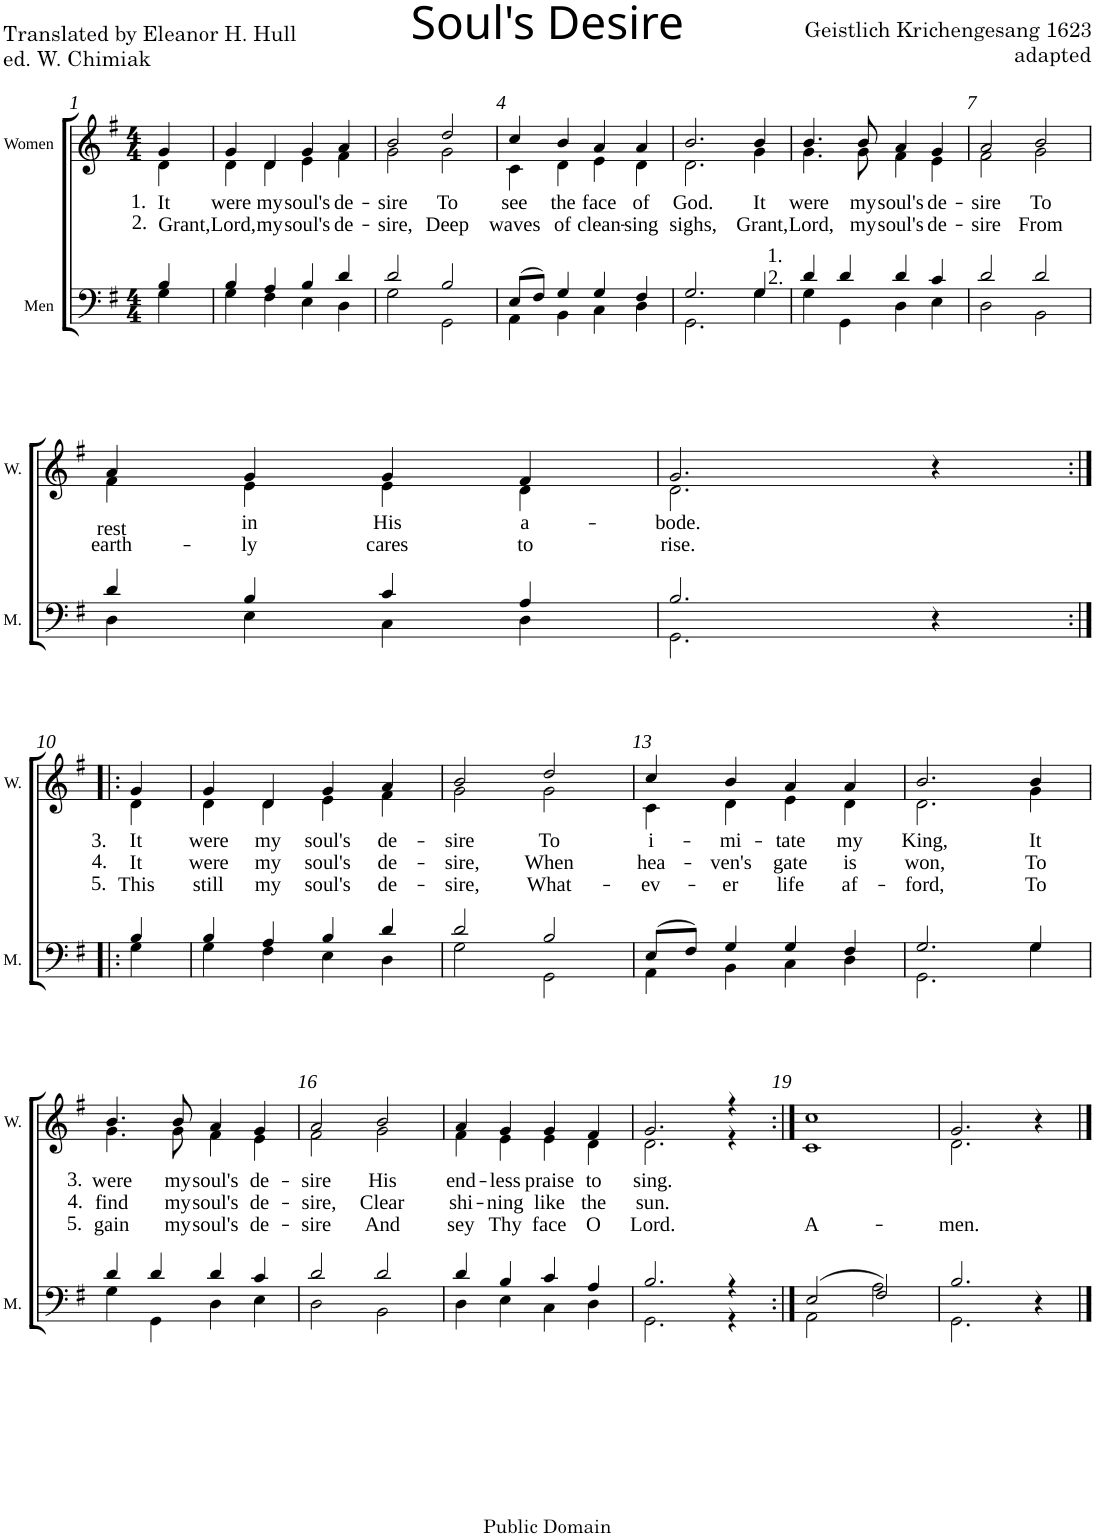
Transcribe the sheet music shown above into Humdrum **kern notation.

**kern	**kern	**text	**text	**text
*part2	*part1	*part1	*part1	*part1
*staff2	*staff1	*staff1	*staff1	*staff1
*I"Men	*I"Women	*	*	*
*I'M.	*I'W.	*	*	*
*clefF4	*clefG2	*	*	*
*k[f#]	*k[f#]	*	*	*
*M4/4	*M4/4	*	*	*
=1	=1	=1	=1	=1
*^	*	*	*	*
!	!	!LO:TX:b:t=1.	!	!	!
!	!	!LO:TX:b:t=2.	!	!	!
!	!	!	!LO:LY:b	!LO:LY:b	!
*	*	*^	*	*	*
4B/	4G\	4g/	4d\	It	Grant,	.
=2	=2	=2	=2	=2	=2	=2
!	!	!	!	!LO:LY:b	!LO:LY:b	!
4B/	4G\	4g/	4d\	were	Lord,	.
!	!	!	!	!LO:LY:b	!LO:LY:b	!
4A/	4F#\	4d/	4d\	my	my	.
!	!	!	!	!LO:LY:b	!LO:LY:b	!
4B/	4E\	4g/	4e\	soul's	soul's	.
!	!	!	!	!LO:LY:b	!LO:LY:b	!
4d/	4D\	4a/	4f#\	de-	de-	.
=3	=3	=3	=3	=3	=3	=3
!	!	!	!	!LO:LY:b	!LO:LY:b	!
2d/	2G\	2b/	2g\	-sire	-sire,	.
!	!	!	!	!LO:LY:b	!LO:LY:b	!
2B/	2GG\	2dd/	2g\	To	Deep	.
=4	=4	=4	=4	=4	=4	=4
!	!	!	!	!LO:LY:b	!LO:LY:b	!
(8E/L	4AA\	4cc/	4c\	see	waves	.
8F#/J)	.	.	.	.	.	.
!	!	!	!	!LO:LY:b	!LO:LY:b	!
4G/	4BB\	4b/	4d\	the	of	.
!	!	!	!	!LO:LY:b	!LO:LY:b	!
4G/	4C\	4a/	4e\	face	clean-	.
!	!	!	!	!LO:LY:b	!LO:LY:b	!
4F#/	4D\	4a/	4d\	of	-sing	.
=5	=5	=5	=5	=5	=5	=5
!	!	!	!	!LO:LY:b	!LO:LY:b	!
2.G/	2.GG\	2.b/	2.d\	God.	sighs,	.
!	!	!	!	!LO:LY:b	!LO:LY:b	!
4G/	4G\	4b/	4g\	It	Grant,	.
=6	=6	=6	=6	=6	=6	=6
!	!	!LO:TX:b:t=1.	!	!	!	!
!	!	!LO:TX:b:t=2.	!	!	!	!
!	!	!	!	!LO:LY:b	!LO:LY:b	!
4d/	4G\	4.b/	4.g\	were	Lord,	.
4d/	4GG\	.	.	.	.	.
!	!	!	!	!LO:LY:b	!LO:LY:b	!
.	.	8b/	8g\	my	my	.
!	!	!	!	!LO:LY:b	!LO:LY:b	!
4d/	4D\	4a/	4f#\	soul's	soul's	.
!	!	!	!	!LO:LY:b	!LO:LY:b	!
4c/	4E\	4g/	4e\	de-	de-	.
=7	=7	=7	=7	=7	=7	=7
!	!	!	!	!LO:LY:b	!LO:LY:b	!
2d/	2D\	2a/	2f#\	-sire	-sire	.
!	!	!	!	!LO:LY:b	!LO:LY:b	!
2d/	2BB\	2b/	2g\	To	From	.
!!LO:LB:g=z	!!
=8	=8	=8	=8	=8	=8	=8
!	!	!	!	!LO:LY:b	!LO:LY:b	!
4d/	4D\	4a/	4f#\	rest	earth-	.
!	!	!	!	!LO:LY:b	!LO:LY:b	!
4B/	4E\	4g/	4e\	in	-ly	.
!	!	!	!	!LO:LY:b	!LO:LY:b	!
4c/	4C\	4g/	4e\	His	cares	.
!	!	!	!	!LO:LY:b	!LO:LY:b	!
4A/	4D\	4f#/	4d\	a-	to	.
=9	=9	=9	=9	=9	=9	=9
!	!	!	!	!LO:LY:b	!LO:LY:b	!
2.B/	2.GG\	2.g/	2.d\	-bode.	rise.	.
4r	4ryy	4r	4ryy	.	.	.
!!LO:LB:g=z	!!
=10:|!|:	=10:|!|:	=10:|!|:	=10:|!|:	=10:|!|:	=10:|!|:	=10:|!|:
!	!	!LO:TX:b:t=3.	!	!	!	!
!	!	!LO:TX:b:t=4.	!	!	!	!
!	!	!LO:TX:b:t=5.	!	!	!	!
!	!	!	!	!LO:LY:b	!LO:LY:b	!LO:LY:b
4B/	4G\	4g/	4d\	It	It	This
=11	=11	=11	=11	=11	=11	=11
!	!	!	!	!LO:LY:b	!LO:LY:b	!LO:LY:b
4B/	4G\	4g/	4d\	were	were	still
!	!	!	!	!LO:LY:b	!LO:LY:b	!LO:LY:b
4A/	4F#\	4d/	4d\	my	my	my
!	!	!	!	!LO:LY:b	!LO:LY:b	!LO:LY:b
4B/	4E\	4g/	4e\	soul's	soul's	soul's
!	!	!	!	!LO:LY:b	!LO:LY:b	!LO:LY:b
4d/	4D\	4a/	4f#\	de-	de-	de-
=12	=12	=12	=12	=12	=12	=12
!	!	!	!	!LO:LY:b	!LO:LY:b	!LO:LY:b
2d/	2G\	2b/	2g\	-sire	-sire,	-sire,
!	!	!	!	!LO:LY:b	!LO:LY:b	!LO:LY:b
2B/	2GG\	2dd/	2g\	To	When	What-
=13	=13	=13	=13	=13	=13	=13
!	!	!	!	!LO:LY:b	!LO:LY:b	!LO:LY:b
(8E/L	4AA\	4cc/	4c\	i-	hea-	-ev-
8F#/J)	.	.	.	.	.	.
!	!	!	!	!LO:LY:b	!LO:LY:b	!LO:LY:b
4G/	4BB\	4b/	4d\	-mi-	-ven's	-er
!	!	!	!	!LO:LY:b	!LO:LY:b	!LO:LY:b
4G/	4C\	4a/	4e\	-tate	gate	life
!	!	!	!	!LO:LY:b	!LO:LY:b	!LO:LY:b
4F#/	4D\	4a/	4d\	my	is	af-
=14	=14	=14	=14	=14	=14	=14
!	!	!	!	!LO:LY:b	!LO:LY:b	!LO:LY:b
2.G/	2.GG\	2.b/	2.d\	King,	won,	-ford,
!	!	!	!	!LO:LY:b	!LO:LY:b	!LO:LY:b
4G/	4G\	4b/	4g\	It	To	To
!!LO:LB:g=z	!!
=15	=15	=15	=15	=15	=15	=15
!	!	!LO:TX:b:t=3.	!	!	!	!
!	!	!LO:TX:b:t=4.	!	!	!	!
!	!	!LO:TX:b:t=5.	!	!	!	!
!	!	!	!	!LO:LY:b	!LO:LY:b	!LO:LY:b
4d/	4G\	4.b/	4.g\	were	find	gain
4d/	4GG\	.	.	.	.	.
!	!	!	!	!LO:LY:b	!LO:LY:b	!LO:LY:b
.	.	8b/	8g\	my	my	my
!	!	!	!	!LO:LY:b	!LO:LY:b	!LO:LY:b
4d/	4D\	4a/	4f#\	soul's	soul's	soul's
!	!	!	!	!LO:LY:b	!LO:LY:b	!LO:LY:b
4c/	4E\	4g/	4e\	de-	de-	de-
=16	=16	=16	=16	=16	=16	=16
!	!	!	!	!LO:LY:b	!LO:LY:b	!LO:LY:b
2d/	2D\	2a/	2f#\	-sire	-sire,	-sire
!	!	!	!	!LO:LY:b	!LO:LY:b	!LO:LY:b
2d/	2BB\	2b/	2g\	His	Clear	And
=17	=17	=17	=17	=17	=17	=17
!	!	!	!	!LO:LY:b	!LO:LY:b	!LO:LY:b
4d/	4D\	4a/	4f#\	end-	shi-	sey
!	!	!	!	!LO:LY:b	!LO:LY:b	!LO:LY:b
4B/	4E\	4g/	4e\	-less	-ning	Thy
!	!	!	!	!LO:LY:b	!LO:LY:b	!LO:LY:b
4c/	4C\	4g/	4e\	praise	like	face
!	!	!	!	!LO:LY:b	!LO:LY:b	!LO:LY:b
4A/	4D\	4f#/	4d\	to	the	O
=18	=18	=18	=18	=18	=18	=18
!	!	!	!	!LO:LY:b	!LO:LY:b	!LO:LY:b
2.B/	2.GG\	2.g/	2.d\	sing.	sun.	Lord.
4r	4r	4r	4r	.	.	.
=19:|!	=19:|!	=19:|!	=19:|!	=19:|!	=19:|!	=19:|!
!	!	!	!	!	!	!LO:LY:b
(2E/	2AA\	1cc	1c	.	.	A-
2F#/)	2A\	.	.	.	.	.
=20	=20	=20	=20	=20	=20	=20
!	!	!	!	!	!	!LO:LY:b
2.B/	2.GG\	2.g/	2.d\	.	.	-men.
4r	4ryy	4r	4ryy	.	.	.
*v	*v	*	*	*	*	*
*	*v	*v	*	*	*
==	==	==	==	==
*-	*-	*-	*-	*-
